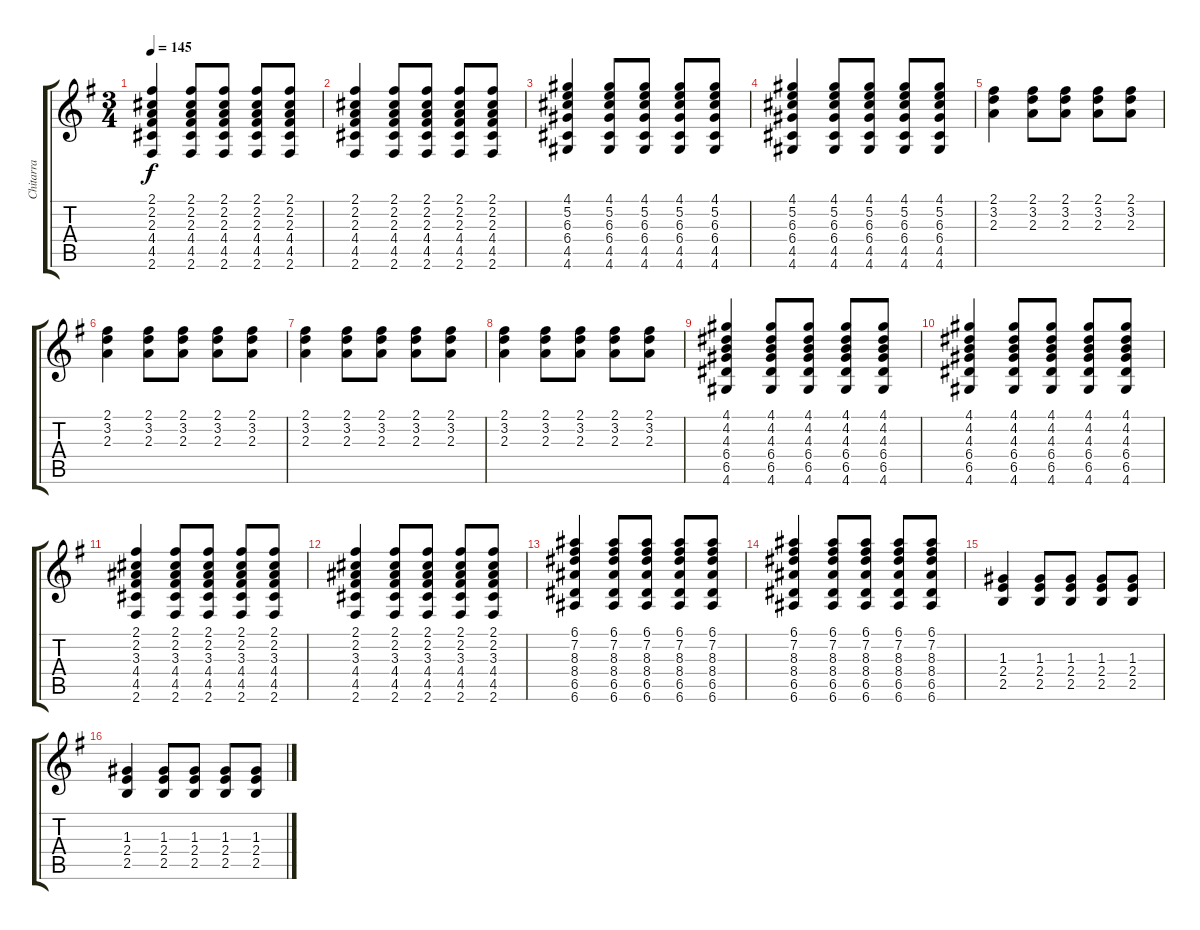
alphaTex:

\track ("Chitarra" "Chitarra") {instrument overdrivenguitar}
\staff {score tabs}
\tuning (E4 B3 G3 D3 A2 E2) {hide}
\ts (3 4)
\tempo 145
\clef g2
\ks g
(2.1 2.2 2.3 4.4 4.5 2.6).4{dy f} (2.1 2.2 2.3 4.4 4.5 2.6).8 (2.1 2.2 2.3 4.4 4.5 2.6).8 (2.1 2.2 2.3 4.4 4.5 2.6).8 (2.1 2.2 2.3 4.4 4.5 2.6).8 |
(2.1 2.2 2.3 4.4 4.5 2.6).4 (2.1 2.2 2.3 4.4 4.5 2.6).8 (2.1 2.2 2.3 4.4 4.5 2.6).8 (2.1 2.2 2.3 4.4 4.5 2.6).8 (2.1 2.2 2.3 4.4 4.5 2.6).8 |
(4.1 5.2 6.3 6.4 4.5 4.6).4 (4.1 5.2 6.3 6.4 4.5 4.6).8 (4.1 5.2 6.3 6.4 4.5 4.6).8 (4.1 5.2 6.3 6.4 4.5 4.6).8 (4.1 5.2 6.3 6.4 4.5 4.6).8 |
(4.1 5.2 6.3 6.4 4.5 4.6).4 (4.1 5.2 6.3 6.4 4.5 4.6).8 (4.1 5.2 6.3 6.4 4.5 4.6).8 (4.1 5.2 6.3 6.4 4.5 4.6).8 (4.1 5.2 6.3 6.4 4.5 4.6).8 |
(2.1 3.2 2.3).4 (2.1 3.2 2.3).8 (2.1 3.2 2.3).8 (2.1 3.2 2.3).8 (2.1 3.2 2.3).8 |
(2.1 3.2 2.3).4 (2.1 3.2 2.3).8 (2.1 3.2 2.3).8 (2.1 3.2 2.3).8 (2.1 3.2 2.3).8 |
(2.1 3.2 2.3).4 (2.1 3.2 2.3).8 (2.1 3.2 2.3).8 (2.1 3.2 2.3).8 (2.1 3.2 2.3).8 |
(2.1 3.2 2.3).4 (2.1 3.2 2.3).8 (2.1 3.2 2.3).8 (2.1 3.2 2.3).8 (2.1 3.2 2.3).8 |
(4.1 4.2 4.3 6.4 6.5 4.6).4 (4.1 4.2 4.3 6.4 6.5 4.6).8 (4.1 4.2 4.3 6.4 6.5 4.6).8 (4.1 4.2 4.3 6.4 6.5 4.6).8 (4.1 4.2 4.3 6.4 6.5 4.6).8 |
(4.1 4.2 4.3 6.4 6.5 4.6).4 (4.1 4.2 4.3 6.4 6.5 4.6).8 (4.1 4.2 4.3 6.4 6.5 4.6).8 (4.1 4.2 4.3 6.4 6.5 4.6).8 (4.1 4.2 4.3 6.4 6.5 4.6).8 |
(2.1 2.2 3.3 4.4 4.5 2.6).4 (2.1 2.2 3.3 4.4 4.5 2.6).8 (2.1 2.2 3.3 4.4 4.5 2.6).8 (2.1 2.2 3.3 4.4 4.5 2.6).8 (2.1 2.2 3.3 4.4 4.5 2.6).8 |
(2.1 2.2 3.3 4.4 4.5 2.6).4 (2.1 2.2 3.3 4.4 4.5 2.6).8 (2.1 2.2 3.3 4.4 4.5 2.6).8 (2.1 2.2 3.3 4.4 4.5 2.6).8 (2.1 2.2 3.3 4.4 4.5 2.6).8 |
(6.1 7.2 8.3 8.4 6.5 6.6).4 (6.1 7.2 8.3 8.4 6.5 6.6).8 (6.1 7.2 8.3 8.4 6.5 6.6).8 (6.1 7.2 8.3 8.4 6.5 6.6).8 (6.1 7.2 8.3 8.4 6.5 6.6).8 |
(6.1 7.2 8.3 8.4 6.5 6.6).4 (6.1 7.2 8.3 8.4 6.5 6.6).8 (6.1 7.2 8.3 8.4 6.5 6.6).8 (6.1 7.2 8.3 8.4 6.5 6.6).8 (6.1 7.2 8.3 8.4 6.5 6.6).8 |
(1.3 2.4 2.5).4 (1.3 2.4 2.5).8 (1.3 2.4 2.5).8 (1.3 2.4 2.5).8 (1.3 2.4 2.5).8 |
(1.3 2.4 2.5).4 (1.3 2.4 2.5).8 (1.3 2.4 2.5).8 (1.3 2.4 2.5).8 (1.3 2.4 2.5).8
